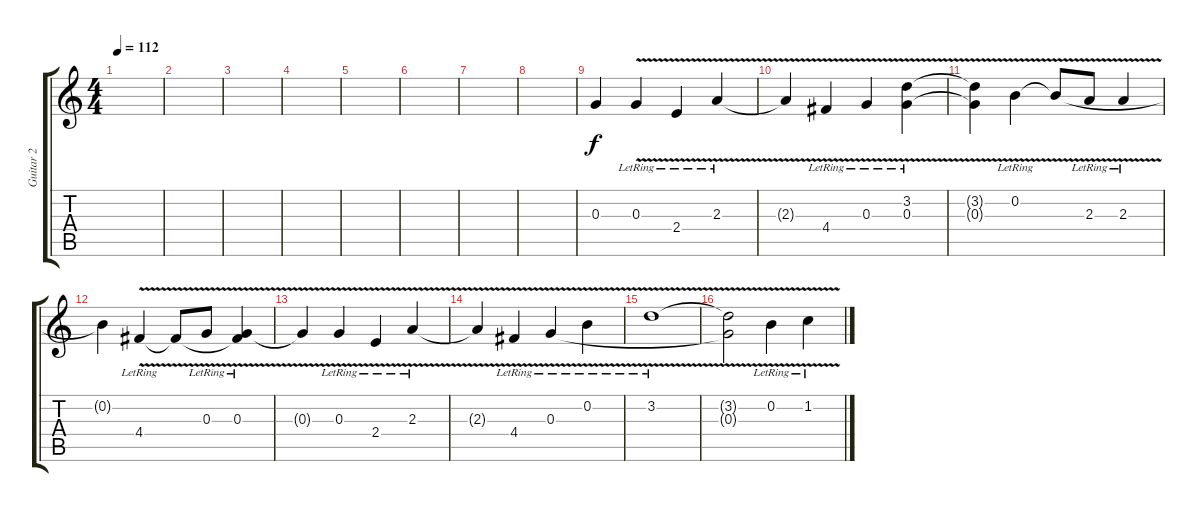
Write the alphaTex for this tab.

\track ("Guitar 2" "Guitar 2") {instrument electricguitarjazz}
\staff {score tabs}
\tuning (E4 B3 G3 D3 A2 E2) {hide}
\ts (4 4)
\tempo 112
\clef g2
\ks c
|
|
|
|
|
|
|
|
0.3.4{volume 13} 0.3{v lr}.4 2.4{v lr}.4 2.3{v lr}.4 |
2.3{t}.4 4.4{v lr}.4 0.3{v lr}.4 (3.2{v lr} 0.3{v lr}).4 |
(3.2{t} 0.3{t}).4 0.2{v lr}.4 0.2{t}.8 2.3{v lr}.8 2.3{v lr}.4 |
0.2{t}.4 4.4{v lr}.4 4.4{t}.8 0.3{v lr}.8 (0.3{v lr} 4.4{t}).4 |
0.3{t}.4{volume 12} 0.3{v lr}.4 2.4{v lr}.4 2.3{v lr}.4 |
2.3{t}.4 4.4{v lr}.4 0.3{v lr}.4 0.2{v lr}.4 |
3.2{v lr}.1 |
(3.2{t} 0.3{t}).2 0.2{v lr}.4 1.2{v lr}.4
